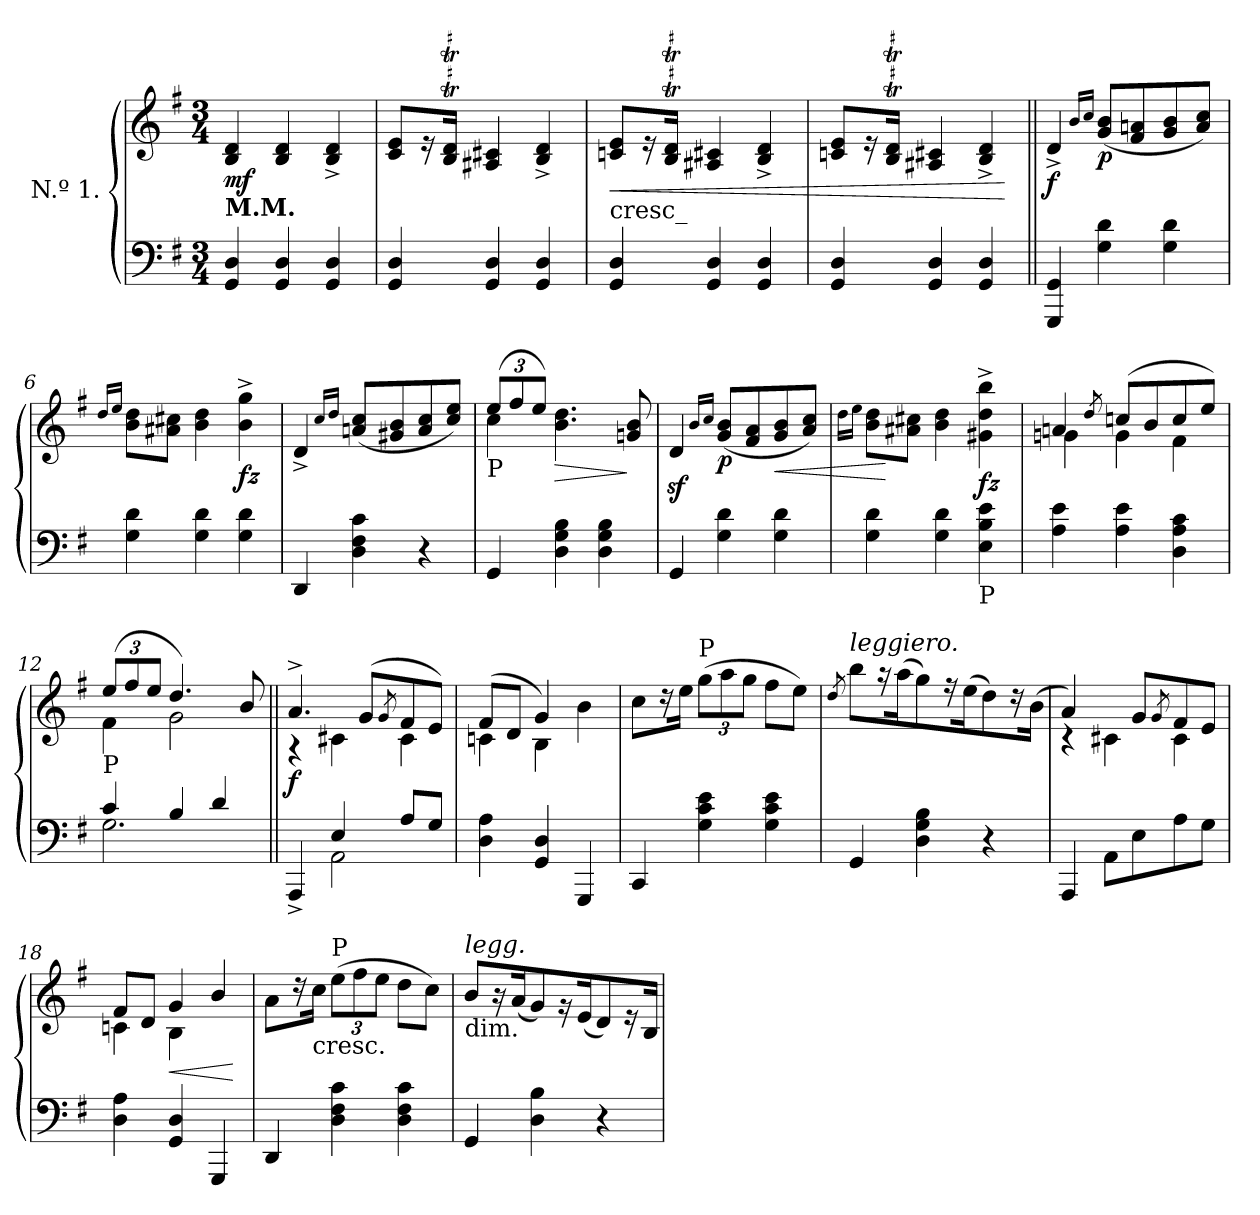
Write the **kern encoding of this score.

**kern	**kern	**dynam
*part1	*part1	*part1
*staff2	*staff1	*staff1/2
*I"N.º 1.	*	*
*clefF4	*clefG2	*
*k[f#]	*k[f#]	*
*M3/4	*M3/4	*
*MM160	*MM160	*
=1	=1	=1
!	!LO:TX:b:B:t=M.M.	!
!	!	!LO:DY:b
4GG/ 4D/	4B/ 4d/	mf
4GG/ 4D/	4B/ 4d/	.
4GG/ 4D/	4B/^ 4d/^	.
=2	=2	=2
4GG/ 4D/	8c/ 8e/L	.
.	16re	.
.	16B/T 16d/TJk	.
4GG/ 4D/	4A#X/ 4c#X/	.
4GG/ 4D/	4B/^ 4d/^	.
=3	=3	=3
!	!LO:TX:b:t=cresc_	!
!	!	!LO:HP:b
4GG/ 4D/	8cn/ 8e/L	<
.	16re	.
.	16B/T 16d/TJk	.
4GG/ 4D/	4A#X/ 4c#X/	.
4GG/ 4D/	4B/^ 4d/^	.
=4	=4	=4
4GG/ 4D/	8cn/ 8e/L	.
.	16re	.
.	16B/T 16d/TJk	.
4GG/ 4D/	4A#X/ 4c#X/	.
4GG/ 4D/	4B/^ 4d/^	.
.	.	[
=5||	=5||	=5||
!	!	!LO:DY:b
4GGG/ 4GG/	4d^/	f
.	16qb/LL	.
.	16qcc/JJ	.
!	!	!LO:DY:b
4G\ 4d\	(<8g/ 8b/L	p
.	8f#/ 8an/	.
4G\ 4d\	8g/ 8b/	.
.	8a/ 8cc/J)	.
=6	=6	=6
.	16qdd/LL	.
.	16qee/JJ	.
4G\ 4d\	8b\ 8dd\L	.
.	8a#X\ 8cc#X\J	.
4G\ 4d\	4b\ 4dd\	.
!	!	!LO:DY:b
4G\ 4d\	4b\^ 4gg\^	fz
!!LO:LB:g=z
=7	=7	=7
*	*^	*
4DD/	4d^/	4ryy	.
.	16qcc/LL	.	.
.	16qdd/JJ	.	.
4D\ 4F#\ 4c\	(>8an/ 8cc/L	16ryy	.
.	.	16ryy	.
.	8g#X/ 8b/	8ryy	.
4r	8a/ 8cc/	4ryy	.
.	8cc/ 8ee/J)	.	.
=8	=8	=8	=8
*	*Xbrackettup	*	*
!	!LO:TX:b:t=P	!	!
4GG/	(>12ee/L	4cc\	.
.	12ff#/	.	.
.	12ee/J)	.	.
!	!	!	!LO:HP:b
4D\ 4G\ 4B\	4.raayy	4.b\ 4.dd\	>
4D\ 4G\ 4B\	.	.	.
.	8gn/ 8b/	8reyy	]
*	*v	*v	*
=9	=9	=9
4GG/	4dz</	.
.	16qb/LL	.
.	16qcc/JJ	.
!	!	!LO:DY:b
4G\ 4d\	(<8g/ 8b/L	p
.	8f#/ 8a/	.
!	!	!LO:HP:b
4G\ 4d\	8g/ 8b/	<
.	8a/ 8cc/J)	.
=10	=10	=10
*	*^	*
.	.	16qdd\LL	.
.	.	16qee\JJ	.
4G\ 4d\	16ryy	8b\ 8dd\L	.
.	16ryy	.	[
.	8ryy	8a#X\ 8cc#X\J	.
4G\ 4d\	4ryy	4b\ 4dd\	.
!LO:TX:b:t=P	!	!	!
!	!	!	!LO:DY:b
4E\ 4B\ 4e\	4ryy	4g#X\^ 4dd\^ 4bb\^	fz
=11	=11	=11	=11
4A\ 4e\	4an/	4gn\	.
.	8qdd/	.	.
4A\ 4e\	(>8ccn/L	4g\	.
.	8b/	.	.
4D\ 4A\ 4c\	8cc/	4f#\	.
.	8ee/J)	.	.
=12	=12	=12	=12
*^	*	*	*
!	!	!LO:TX:b:t=P	!	!
4c/	2.G\	(>12ee/L	4f#\	.
.	.	12ff#/	.	.
.	.	12ee/J	.	.
4B/	.	4.dd/)	2g\	.
4d/	.	.	.	.
.	.	8b/	.	.
!!LO:LB:g=z	!!
=13||	=13||	=13||	=13||	=13||
!	!	!	!	!LO:DY:b
4AAA^/	4ryy	4.a^/	4rA	f
4E/	2AA\	.	4c#X\	.
.	.	(>8g/L	.	.
.	.	8qg/	.	.
8A/L	.	8f#/	4c#\	.
8G/J	.	8e/J)	.	.
*v	*v	*	*	*
=14	=14	=14	=14
4D\ 4A\	(>8f#/L	4cn\	.
.	8d/J	.	.
4GG/ 4D/	4g/)	4B\	.
4GGG/	4ryy	4b\	.
*	*v	*v	*
=15	=15	=15
4CC/	8cc\L	.
.	16r	.
.	16ee\Jk	.
!	!LO:TX:a:t=P	!
4G\ 4c\ 4e\	(>12gg\L	.
.	12aa\	.
.	12gg\J	.
4G\ 4c\ 4e\	8ff#\L	.
.	8ee\J)	.
=16	=16	=16
.	8qdd/	.
!	!LO:TX:a:i:t=leggiero.	!
4GG/	8bb\L	.
.	16raa	.
.	(>16aa\K	.
4D\ 4G\ 4B\	8gg\)	.
.	16r	.
.	(>16ee\K	.
4r	8dd\)	.
.	16rdd	.
.	(>16b\Jk	.
=17	=17	=17
*	*^	*
4AAA/	4a/)	4rc	.
8AA\L	8ryy	4c#X\	.
8E\	8g/L	.	.
.	8qg/	.	.
8A\	8f#/	4c#\	.
8G\J	8e/J	.	.
=18	=18	=18	=18
4D\ 4A\	8f#/L	4cn\	.
.	8d/J	.	.
!	!	!	!LO:HP:b
4GG/ 4D/	4g/	4B\	<
4GGG/	4b/	4rAyy	.
*	*v	*v	*
.	.	[
!!LO:LB:g=z
=19	=19	=19
4DD/	8a\L	.
.	16r	.
!	!LO:TX:b:t=cresc.	!
.	16cc\Jk	.
!	!LO:TX:a:t=P	!
4D\ 4F#\ 4c\	(>12ee\L	.
.	12ff#\	.
.	12ee\J	.
4D\ 4F#\ 4c\	8dd\L	.
.	8cc\J)	.
=20	=20	=20
!	!LO:TX:b:t=dim.	!
!	!LO:TX:a:i:t=legg.	!
4GG/	8b/L	.
.	16r	.
.	(<16a/K	.
4D\ 4B\	8g/)	.
.	16rg	.
.	(<16e/K	.
4r	8d/)	.
.	16re	.
.	16B/Jk	.
=	=	=
*-	*-	*-
